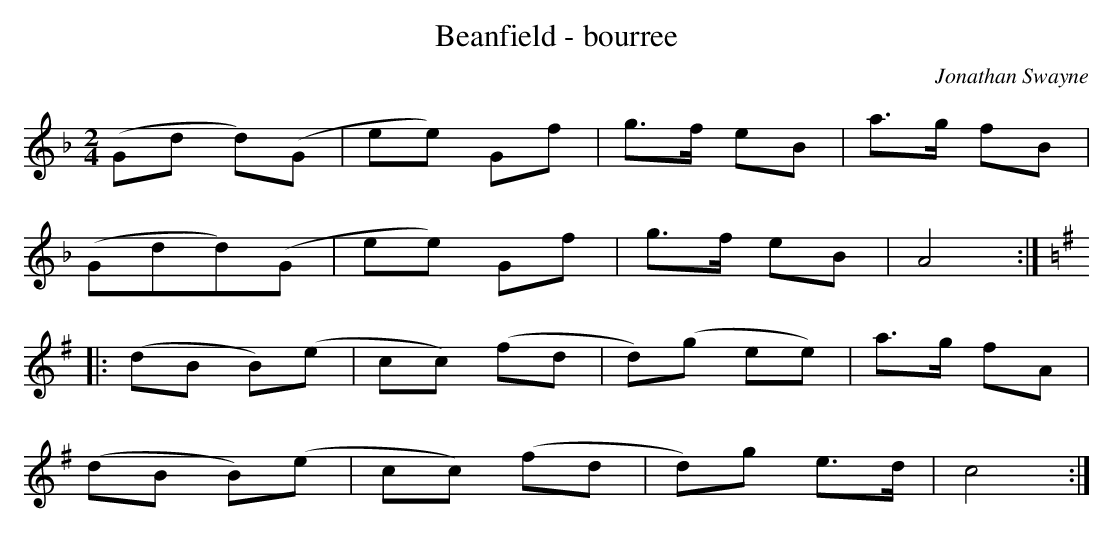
X:1
T:Beanfield - bourree
C:Jonathan Swayne
M:2/4
L:1/8
K:G dorian
(Gd d)(G|ee) Gf|g3/2f/2 eB|a3/2g/2 fB|
(Gdd)(G|ee) Gf|g3/2f/2 eB|A4:|
K:G
|:(dB B)(e|cc) (fd|d)(g ee)|a3/2g/2 fA|
(dB B)(e|cc) (fd|d)g e3/2d/2|c4:|
